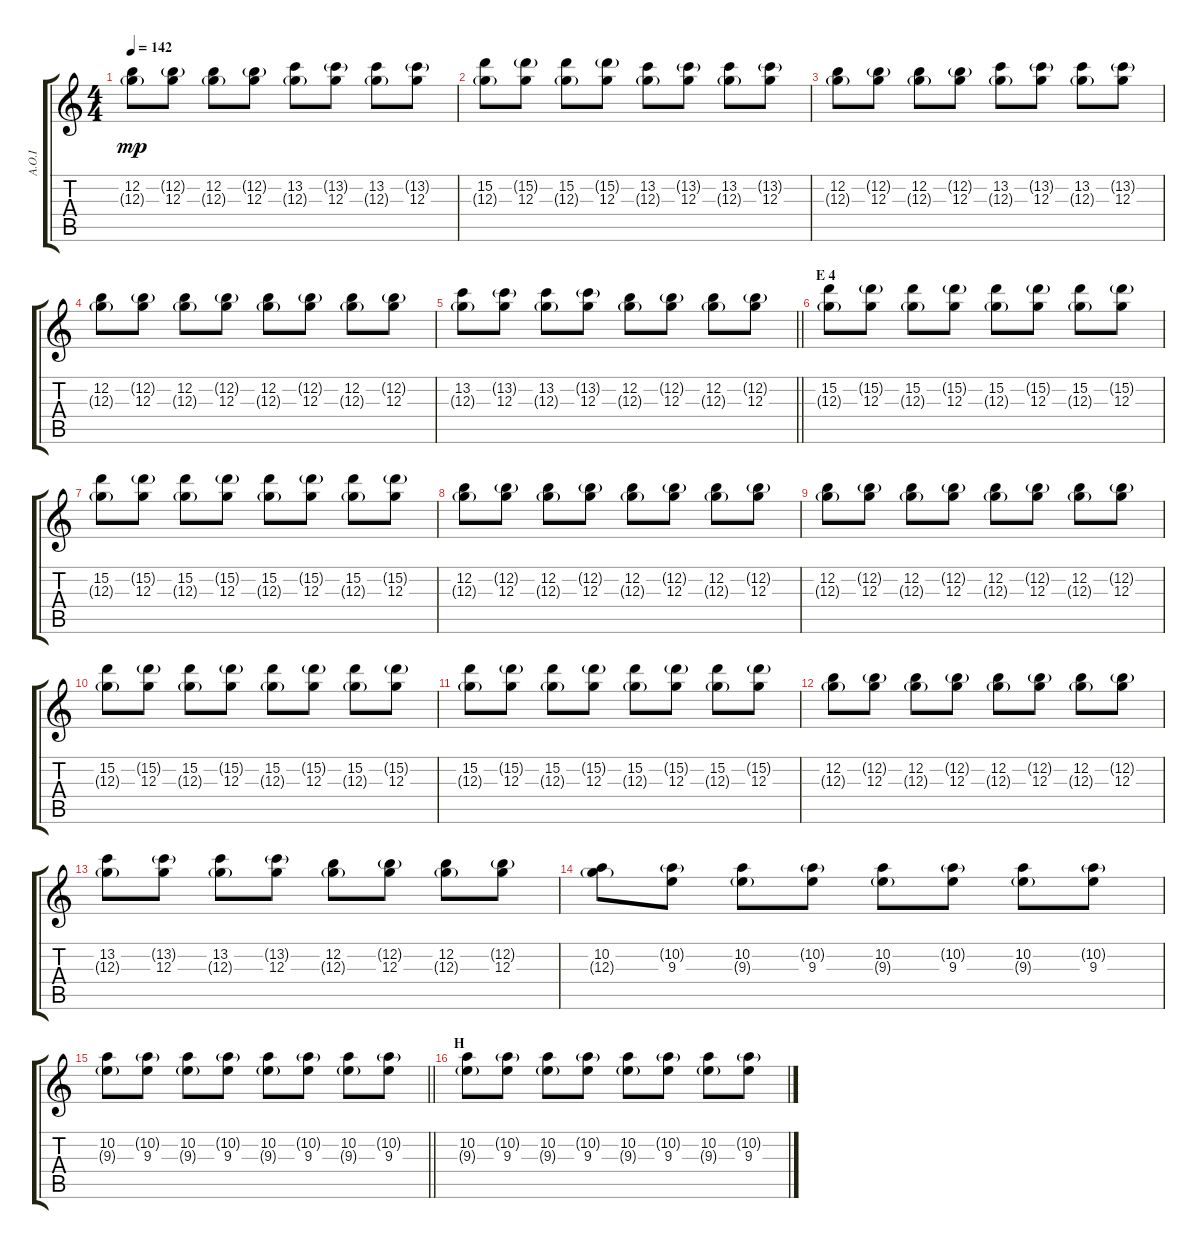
\track ("A.O.I" "A.O.I") {instrument distortionguitar}
\staff {score tabs}
\tuning (E4 B3 G3 D3 A2 E2) {hide}
\ts (4 4)
\tempo 142
\clef g2
\ks c
(12.2 12.3{g}).8{dy mp} (12.2{g} 12.3).8 (12.2 12.3{g}).8 (12.2{g} 12.3).8 (13.2 12.3{g}).8 (13.2{g} 12.3).8 (13.2 12.3{g}).8 (13.2{g} 12.3).8 |
(15.2 12.3{g}).8 (15.2{g} 12.3).8 (15.2 12.3{g}).8 (15.2{g} 12.3).8 (13.2 12.3{g}).8 (13.2{g} 12.3).8 (13.2 12.3{g}).8 (13.2{g} 12.3).8 |
(12.2 12.3{g}).8 (12.2{g} 12.3).8 (12.2 12.3{g}).8 (12.2{g} 12.3).8 (13.2 12.3{g}).8 (13.2{g} 12.3).8 (13.2 12.3{g}).8 (13.2{g} 12.3).8 |
(12.2 12.3{g}).8 (12.2{g} 12.3).8 (12.2 12.3{g}).8 (12.2{g} 12.3).8 (12.2 12.3{g}).8 (12.2{g} 12.3).8 (12.2 12.3{g}).8 (12.2{g} 12.3).8 |
\barLineRight lightlight
(13.2 12.3{g}).8 (13.2{g} 12.3).8 (13.2 12.3{g}).8 (13.2{g} 12.3).8 (12.2 12.3{g}).8 (12.2{g} 12.3).8 (12.2 12.3{g}).8 (12.2{g} 12.3).8 |
\section ("" "E 4")
(15.2 12.3{g}).8{volume 8} (15.2{g} 12.3).8 (15.2 12.3{g}).8 (15.2{g} 12.3).8 (15.2 12.3{g}).8 (15.2{g} 12.3).8 (15.2 12.3{g}).8 (15.2{g} 12.3).8 |
(15.2 12.3{g}).8 (15.2{g} 12.3).8 (15.2 12.3{g}).8 (15.2{g} 12.3).8 (15.2 12.3{g}).8 (15.2{g} 12.3).8 (15.2 12.3{g}).8 (15.2{g} 12.3).8 |
(12.2 12.3{g}).8 (12.2{g} 12.3).8 (12.2 12.3{g}).8 (12.2{g} 12.3).8 (12.2 12.3{g}).8 (12.2{g} 12.3).8 (12.2 12.3{g}).8 (12.2{g} 12.3).8 |
(12.2 12.3{g}).8 (12.2{g} 12.3).8 (12.2 12.3{g}).8 (12.2{g} 12.3).8 (12.2 12.3{g}).8 (12.2{g} 12.3).8 (12.2 12.3{g}).8 (12.2{g} 12.3).8 |
(15.2 12.3{g}).8 (15.2{g} 12.3).8 (15.2 12.3{g}).8 (15.2{g} 12.3).8 (15.2 12.3{g}).8 (15.2{g} 12.3).8 (15.2 12.3{g}).8 (15.2{g} 12.3).8 |
(15.2 12.3{g}).8 (15.2{g} 12.3).8 (15.2 12.3{g}).8 (15.2{g} 12.3).8 (15.2 12.3{g}).8 (15.2{g} 12.3).8 (15.2 12.3{g}).8 (15.2{g} 12.3).8 |
(12.2 12.3{g}).8 (12.2{g} 12.3).8 (12.2 12.3{g}).8 (12.2{g} 12.3).8 (12.2 12.3{g}).8 (12.2{g} 12.3).8 (12.2 12.3{g}).8 (12.2{g} 12.3).8 |
(13.2 12.3{g}).8 (13.2{g} 12.3).8 (13.2 12.3{g}).8 (13.2{g} 12.3).8 (12.2 12.3{g}).8 (12.2{g} 12.3).8 (12.2 12.3{g}).8 (12.2{g} 12.3).8 |
(10.2 12.3{g}).8 (10.2{g} 9.3).8 (10.2 9.3{g}).8 (10.2{g} 9.3).8 (10.2 9.3{g}).8 (10.2{g} 9.3).8 (10.2 9.3{g}).8 (10.2{g} 9.3).8 |
\barLineRight lightlight
(10.2 9.3{g}).8 (10.2{g} 9.3).8 (10.2 9.3{g}).8 (10.2{g} 9.3).8 (10.2 9.3{g}).8 (10.2{g} 9.3).8 (10.2 9.3{g}).8 (10.2{g} 9.3).8 |
\section ("" "H")
(10.2 9.3{g}).8{volume 8} (10.2{g} 9.3).8 (10.2 9.3{g}).8 (10.2{g} 9.3).8 (10.2 9.3{g}).8 (10.2{g} 9.3).8 (10.2 9.3{g}).8 (10.2{g} 9.3).8
